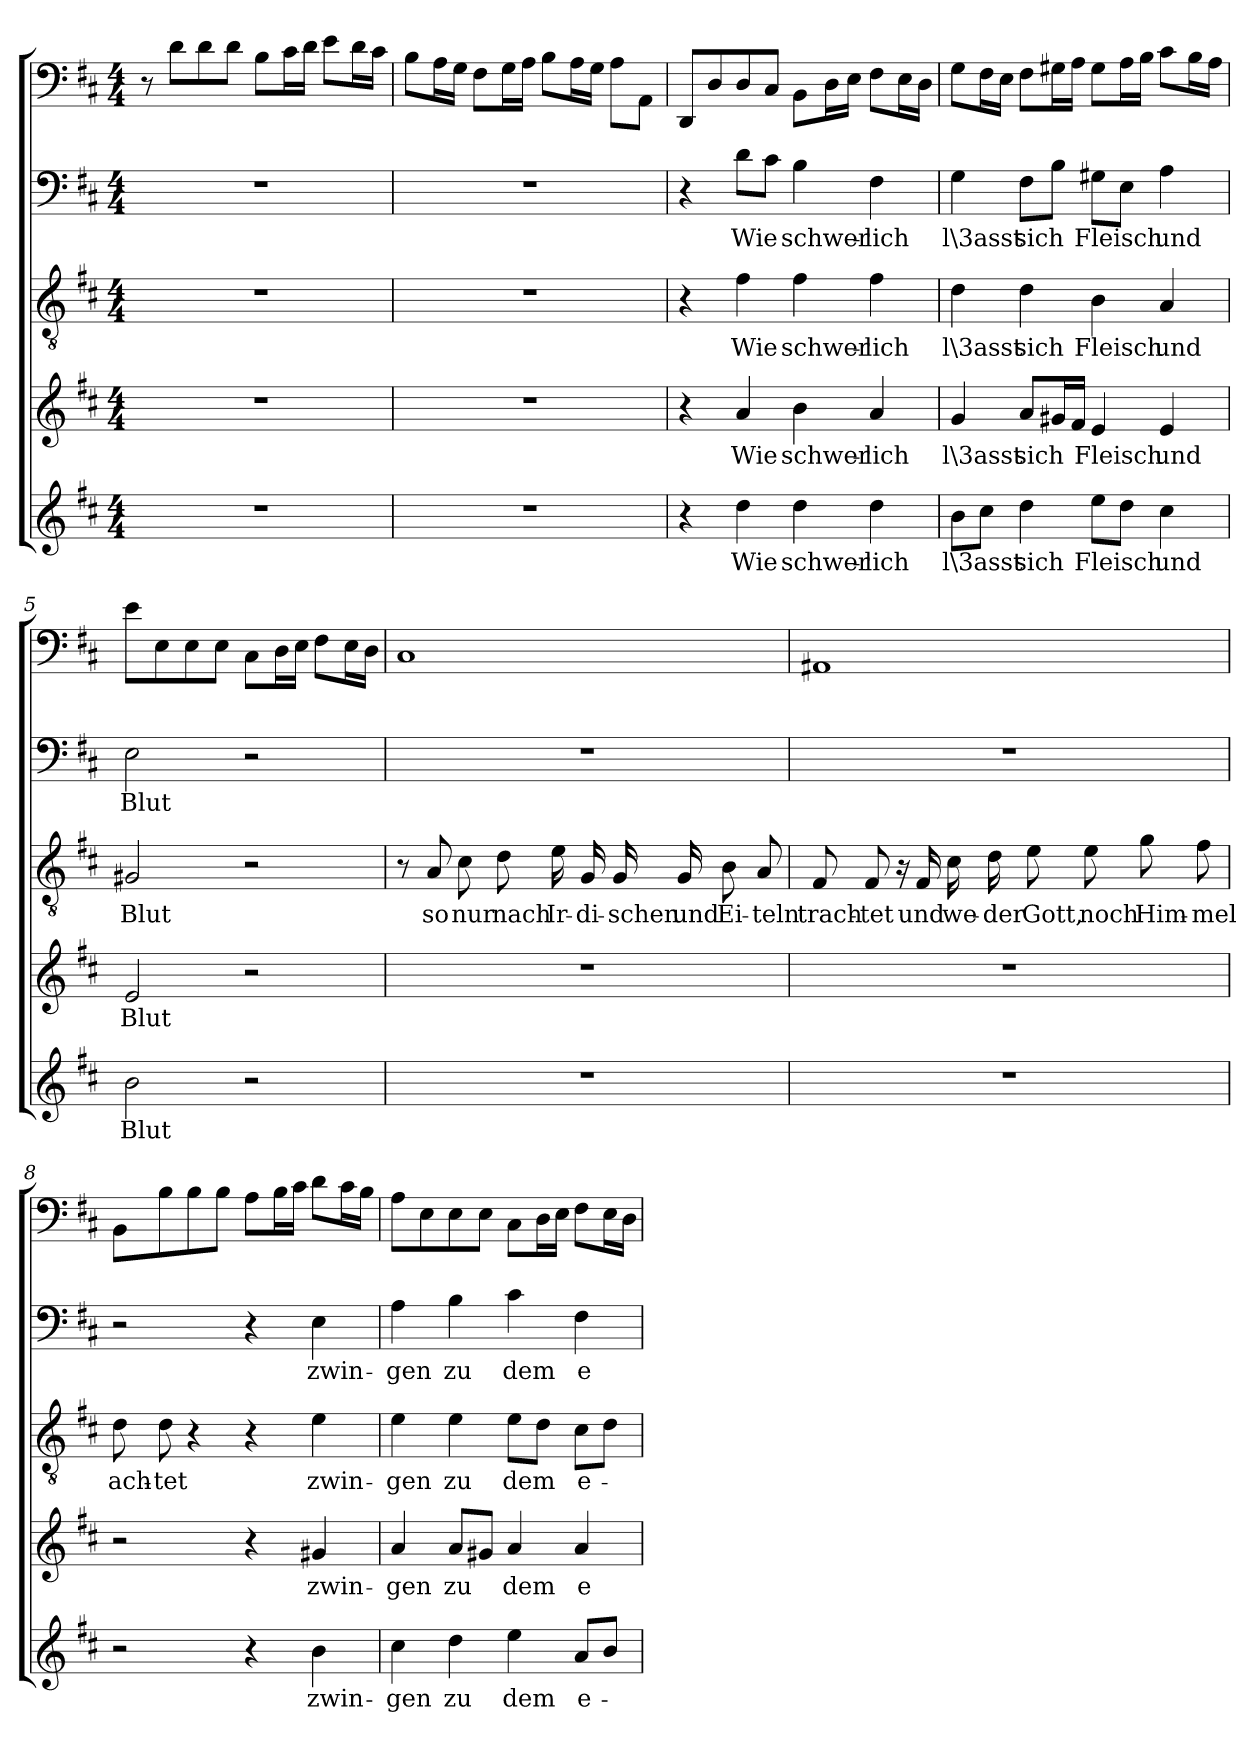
**kern	**text	**kern	**text	**kern	**text	**kern	**text	**kern
*part5	*part5	*part4	*part4	*part3	*part3	*part2	*part2	*part1
*staff5	*staff5	*staff4	*staff4	*staff3	*staff3	*staff2	*staff2	*staff1
*clefG2	*	*clefG2	*	*clefGv2	*	*clefF4	*	*clefF4
*k[f#c#]	*	*k[f#c#]	*	*k[f#c#]	*	*k[f#c#]	*	*k[f#c#]
*D:	*	*D:	*	*D:	*	*D:	*	*D:
*M4/4	*	*M4/4	*	*M4/4	*	*M4/4	*	*M4/4
=1	=1	=1	=1	=1	=1	=1	=1	=1
1r	.	1r	.	1r	.	1r	.	8r
.	.	.	.	.	.	.	.	8d\L
.	.	.	.	.	.	.	.	8d\
.	.	.	.	.	.	.	.	8d\J
.	.	.	.	.	.	.	.	8B\L
.	.	.	.	.	.	.	.	16c#\L
.	.	.	.	.	.	.	.	16d\JJ
.	.	.	.	.	.	.	.	8e\L
.	.	.	.	.	.	.	.	16d\L
.	.	.	.	.	.	.	.	16c#\JJ
=2	=2	=2	=2	=2	=2	=2	=2	=2
1r	.	1r	.	1r	.	1r	.	8B\L
.	.	.	.	.	.	.	.	16A\L
.	.	.	.	.	.	.	.	16G\JJ
.	.	.	.	.	.	.	.	8F#\L
.	.	.	.	.	.	.	.	16G\L
.	.	.	.	.	.	.	.	16A\JJ
.	.	.	.	.	.	.	.	8B\L
.	.	.	.	.	.	.	.	16A\L
.	.	.	.	.	.	.	.	16G\JJ
.	.	.	.	.	.	.	.	8A\L
.	.	.	.	.	.	.	.	8AA\J
=3	=3	=3	=3	=3	=3	=3	=3	=3
4r	.	4r	.	4r	.	4r	.	8DD/L
.	.	.	.	.	.	.	.	8D/
4dd\	Wie	4a/	Wie	4f#\	Wie	8d\L	Wie	8D/
.	.	.	.	.	.	8c#\J	.	8C#/J
4dd\	schwer-	4b\	schwer-	4f#\	schwer-	4B\	schwer-	8BB\L
.	.	.	.	.	.	.	.	16D\L
.	.	.	.	.	.	.	.	16E\JJ
4dd\	-lich	4a/	-lich	4f#\	-lich	4F#\	-lich	8F#\L
.	.	.	.	.	.	.	.	16E\L
.	.	.	.	.	.	.	.	16D\JJ
=4	=4	=4	=4	=4	=4	=4	=4	=4
8b\L	l\3asst	4g/	l\3asst	4d\	l\3asst	4G\	l\3asst	8G\L
8cc#\J	.	.	.	.	.	.	.	16F#\L
.	.	.	.	.	.	.	.	16E\JJ
4dd\	sich	8a/L	sich	4d\	sich	8F#\L	sich	8F#\L
.	.	16g#X/L	.	.	.	8B\J	.	16G#X\L
.	.	16f#/JJ	.	.	.	.	.	16A\JJ
8ee\L	Fleisch	4e/	Fleisch	4B\	Fleisch	8G#X\L	Fleisch	8G#\L
8dd\J	.	.	.	.	.	8E\J	.	16A\L
.	.	.	.	.	.	.	.	16B\JJ
4cc#\	und	4e/	und	4A/	und	4A\	und	8c#\L
.	.	.	.	.	.	.	.	16B\L
.	.	.	.	.	.	.	.	16A\JJ
=5	=5	=5	=5	=5	=5	=5	=5	=5
2b\	Blut	2e/	Blut	2G#X/	Blut	2E\	Blut	8e\L
.	.	.	.	.	.	.	.	8E\
.	.	.	.	.	.	.	.	8E\
.	.	.	.	.	.	.	.	8E\J
2r	.	2r	.	2r	.	2r	.	8C#\L
.	.	.	.	.	.	.	.	16D\L
.	.	.	.	.	.	.	.	16E\JJ
.	.	.	.	.	.	.	.	8F#\L
.	.	.	.	.	.	.	.	16E\L
.	.	.	.	.	.	.	.	16D\JJ
=6	=6	=6	=6	=6	=6	=6	=6	=6
1r	.	1r	.	8r	.	1r	.	1C#/
.	.	.	.	8A/	so	.	.	.
.	.	.	.	8c#\	nur	.	.	.
.	.	.	.	8d\	nach	.	.	.
.	.	.	.	16e\	Ir-	.	.	.
.	.	.	.	16G/	-di-	.	.	.
.	.	.	.	16G/	-schen	.	.	.
.	.	.	.	16G/	und	.	.	.
.	.	.	.	8B\	Ei-	.	.	.
.	.	.	.	8A/	-teln	.	.	.
=7	=7	=7	=7	=7	=7	=7	=7	=7
1r	.	1r	.	8F#/	trach-	1r	.	1AA#X/
.	.	.	.	8F#/	-tet	.	.	.
.	.	.	.	16r	.	.	.	.
.	.	.	.	16F#/	und	.	.	.
.	.	.	.	16c#\	we-	.	.	.
.	.	.	.	16d\	-der	.	.	.
.	.	.	.	8e\	Gott,	.	.	.
.	.	.	.	8e\	noch	.	.	.
.	.	.	.	8g\	Him-	.	.	.
.	.	.	.	8f#\	-mel	.	.	.
=8	=8	=8	=8	=8	=8	=8	=8	=8
2r	.	2r	.	8d\	ach-	2r	.	8BB\L
.	.	.	.	8d\	-tet	.	.	8B\
.	.	.	.	4r	.	.	.	8B\
.	.	.	.	.	.	.	.	8B\J
4r	.	4r	.	4r	.	4r	.	8A\L
.	.	.	.	.	.	.	.	16B\L
.	.	.	.	.	.	.	.	16c#\JJ
4b\	zwin-	4g#X/	zwin-	4e\	zwin-	4E\	zwin-	8d\L
.	.	.	.	.	.	.	.	16c#\L
.	.	.	.	.	.	.	.	16B\JJ
=9	=9	=9	=9	=9	=9	=9	=9	=9
4cc#\	-gen	4a/	-gen	4e\	-gen	4A\	-gen	8A\L
.	.	.	.	.	.	.	.	8E\
4dd\	zu	8a/L	zu	4e\	zu	4B\	zu	8E\
.	.	8g#X/J	.	.	.	.	.	8E\J
4ee\	dem	4a/	dem	8e\L	dem	4c#\	dem	8C#\L
.	.	.	.	8d\J	.	.	.	16D\L
.	.	.	.	.	.	.	.	16E\JJ
8a/L	e-	4a/	e-	8c#\L	e-	4F#\	e-	8F#\L
8b/J	.	.	.	8d\J	.	.	.	16E\L
.	.	.	.	.	.	.	.	16D\JJ
=	=	=	=	=	=	=	=	=
*-	*-	*-	*-	*-	*-	*-	*-	*-
